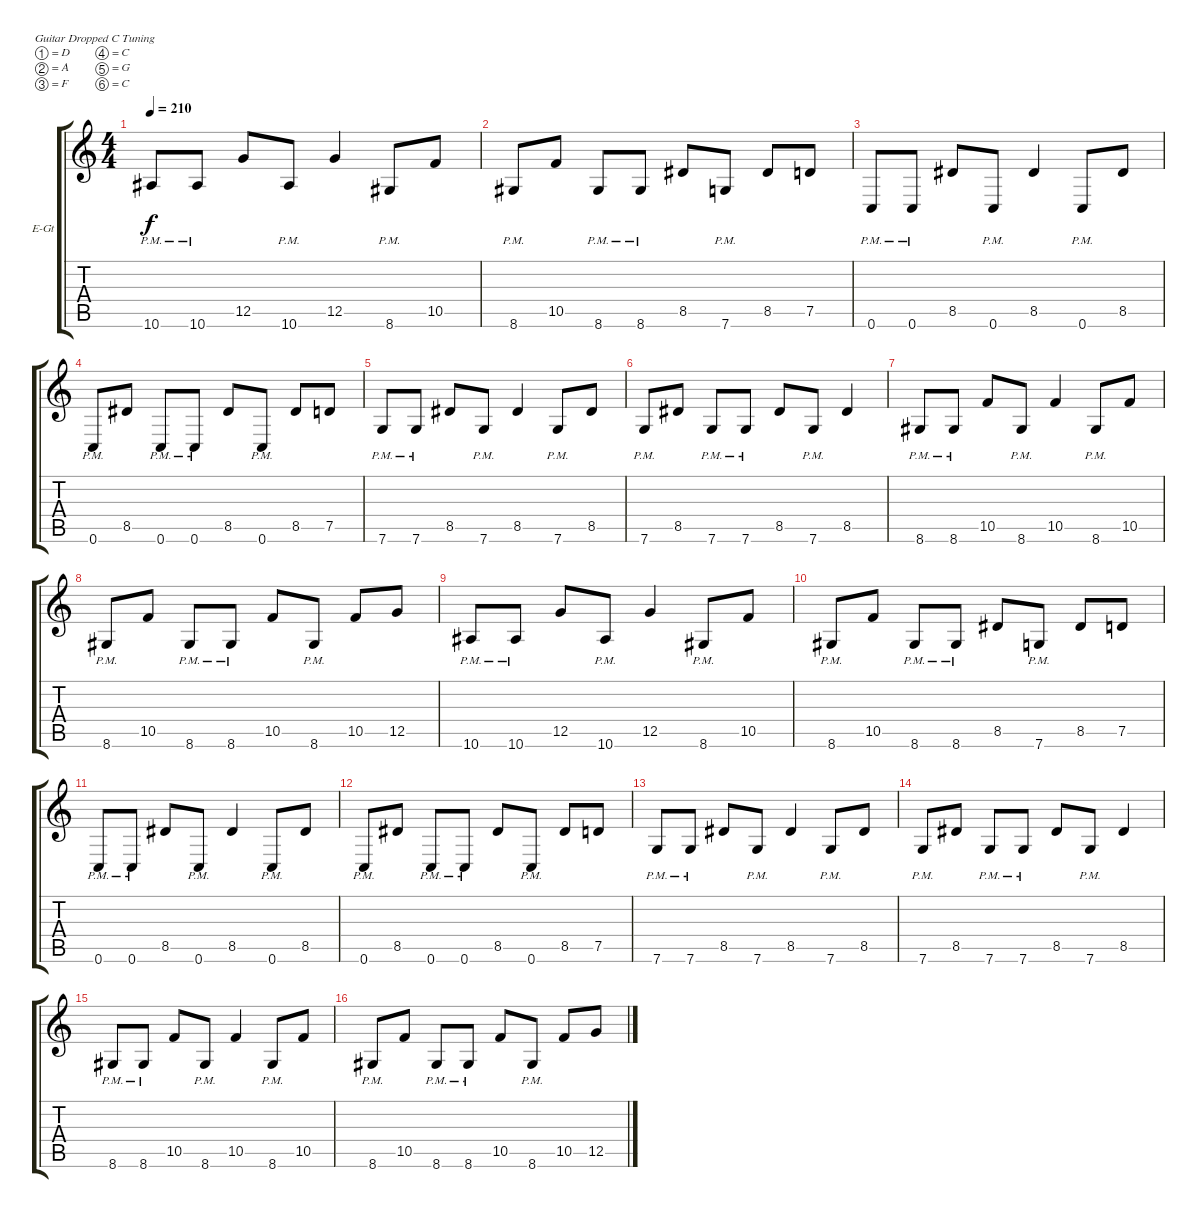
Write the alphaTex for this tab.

\defaultSystemsLayout 4
\bracketExtendMode groupsimilarinstruments
\firstSystemTrackNameOrientation horizontal
\otherSystemsTrackNameOrientation horizontal
\track ("Guitar 2" "E-Gt") {instrument distortionguitar}
\staff {score tabs}
\tuning (D4 A3 F3 C3 G2 C2)
\ts (4 4)
\tempo 210
\clef g2
\ks c
10.6{pm}.8{dy f} 10.6{pm}.8 12.5.8 10.6{pm}.8 12.5.4 8.6{pm}.8 10.5.8 |
8.6{pm}.8 10.5.8 8.6{pm}.8 8.6{pm}.8 8.5.8 7.6{pm}.8 8.5.8 7.5.8 |
0.6{pm}.8 0.6{pm}.8 8.5.8 0.6{pm}.8 8.5.4 0.6{pm}.8 8.5.8 |
0.6{pm}.8 8.5.8 0.6{pm}.8 0.6{pm}.8 8.5.8 0.6{pm}.8 8.5.8 7.5.8 |
7.6{pm}.8 7.6{pm}.8 8.5.8 7.6{pm}.8 8.5.4 7.6{pm}.8 8.5.8 |
7.6{pm}.8 8.5.8 7.6{pm}.8 7.6{pm}.8 8.5.8 7.6{pm}.8 8.5.4 |
8.6{pm}.8 8.6{pm}.8 10.5.8 8.6{pm}.8 10.5.4 8.6{pm}.8 10.5.8 |
8.6{pm}.8 10.5.8 8.6{pm}.8 8.6{pm}.8 10.5.8 8.6{pm}.8 10.5.8 12.5.8 |
10.6{pm}.8 10.6{pm}.8 12.5.8 10.6{pm}.8 12.5.4 8.6{pm}.8 10.5.8 |
8.6{pm}.8 10.5.8 8.6{pm}.8 8.6{pm}.8 8.5.8 7.6{pm}.8 8.5.8 7.5.8 |
0.6{pm}.8 0.6{pm}.8 8.5.8 0.6{pm}.8 8.5.4 0.6{pm}.8 8.5.8 |
0.6{pm}.8 8.5.8 0.6{pm}.8 0.6{pm}.8 8.5.8 0.6{pm}.8 8.5.8 7.5.8 |
7.6{pm}.8 7.6{pm}.8 8.5.8 7.6{pm}.8 8.5.4 7.6{pm}.8 8.5.8 |
7.6{pm}.8 8.5.8 7.6{pm}.8 7.6{pm}.8 8.5.8 7.6{pm}.8 8.5.4 |
8.6{pm}.8 8.6{pm}.8 10.5.8 8.6{pm}.8 10.5.4 8.6{pm}.8 10.5.8 |
8.6{pm}.8 10.5.8 8.6{pm}.8 8.6{pm}.8 10.5.8 8.6{pm}.8 10.5.8 12.5.8
